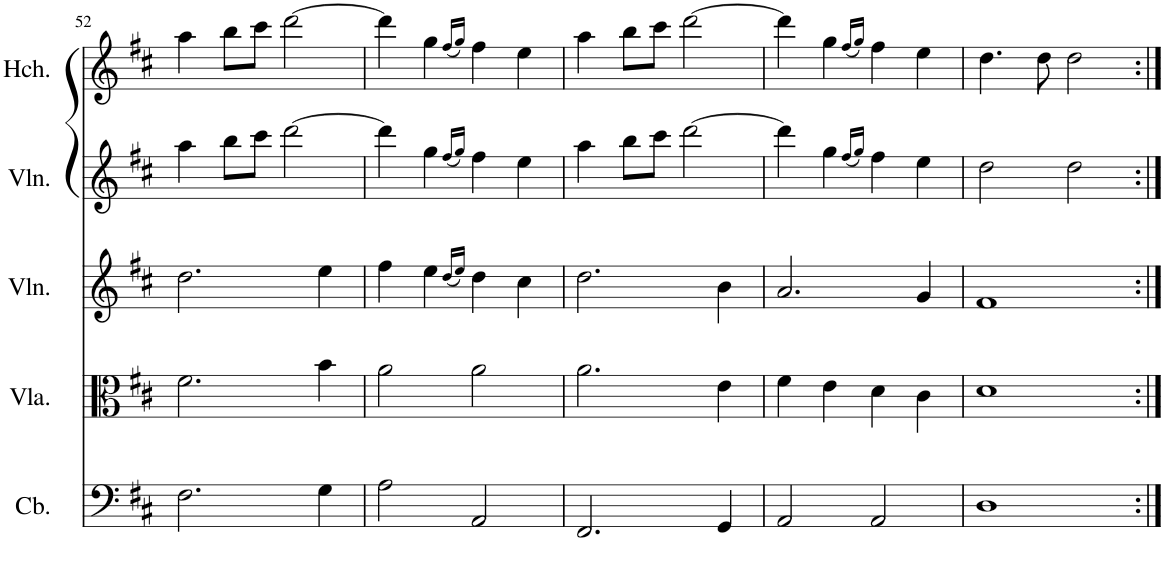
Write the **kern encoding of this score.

**kern	**kern	**kern	**kern	**kern
*part5	*part4	*part3	*part2	*part1
*staff5	*staff4	*staff3	*staff2	*staff1
*I"Contrabass	*I"Viola	*I"Violin	*I"Violin	*I"Harpsichord
*I'Cb.	*I'Vla.	*I'Vln.	*I'Vln.	*I'Hch.
!!LO:PB:g=z
*clefF4	*clefC3	*clefG2	*clefG2	*clefG2
*Trd7c12	*	*	*	*
*k[f#c#]	*k[f#c#]	*k[f#c#]	*k[f#c#]	*k[f#c#]
*M2/2	*M2/2	*M2/2	*M2/2	*M2/2
=52	=52	=52	=52	=52
2.F#\	2.f#\	2.dd\	4aa\	4aa\
.	.	.	8bb\L	8bb\L
.	.	.	8ccc#\J	8ccc#\J
.	.	.	[2ddd\	[2ddd\
4G\	4b\	4ee\	.	.
=53	=53	=53	=53	=53
2A\	2a\	4ff#\	4ddd\]	4ddd\]
.	.	4ee\	4gg\	4gg\
.	.	(16qdd/LL	(16qff#/LL	(16qff#/LL
.	.	16qee/JJ)	16qgg/JJ)	16qgg/JJ)
2AA/	2a\	4dd\	4ff#\	4ff#\
.	.	4cc#\	4ee\	4ee\
=54	=54	=54	=54	=54
2.FF#/	2.a\	2.dd\	4aa\	4aa\
.	.	.	8bb\L	8bb\L
.	.	.	8ccc#\J	8ccc#\J
.	.	.	[2ddd\	[2ddd\
4GG/	4e\	4b\	.	.
=55	=55	=55	=55	=55
2AA/	4f#\	2.a/	4ddd\]	4ddd\]
.	4e\	.	4gg\	4gg\
.	.	.	(16qff#/LL	(16qff#/LL
.	.	.	16qgg/JJ)	16qgg/JJ)
2AA/	4d\	.	4ff#\	4ff#\
.	4c#\	4g/	4ee\	4ee\
=56	=56	=56	=56	=56
1D	1d	1f#	2dd\	4.dd\
.	.	.	.	8dd\
.	.	.	2dd\	2dd\
=:|!	=:|!	=:|!	=:|!	=:|!
*-	*-	*-	*-	*-
